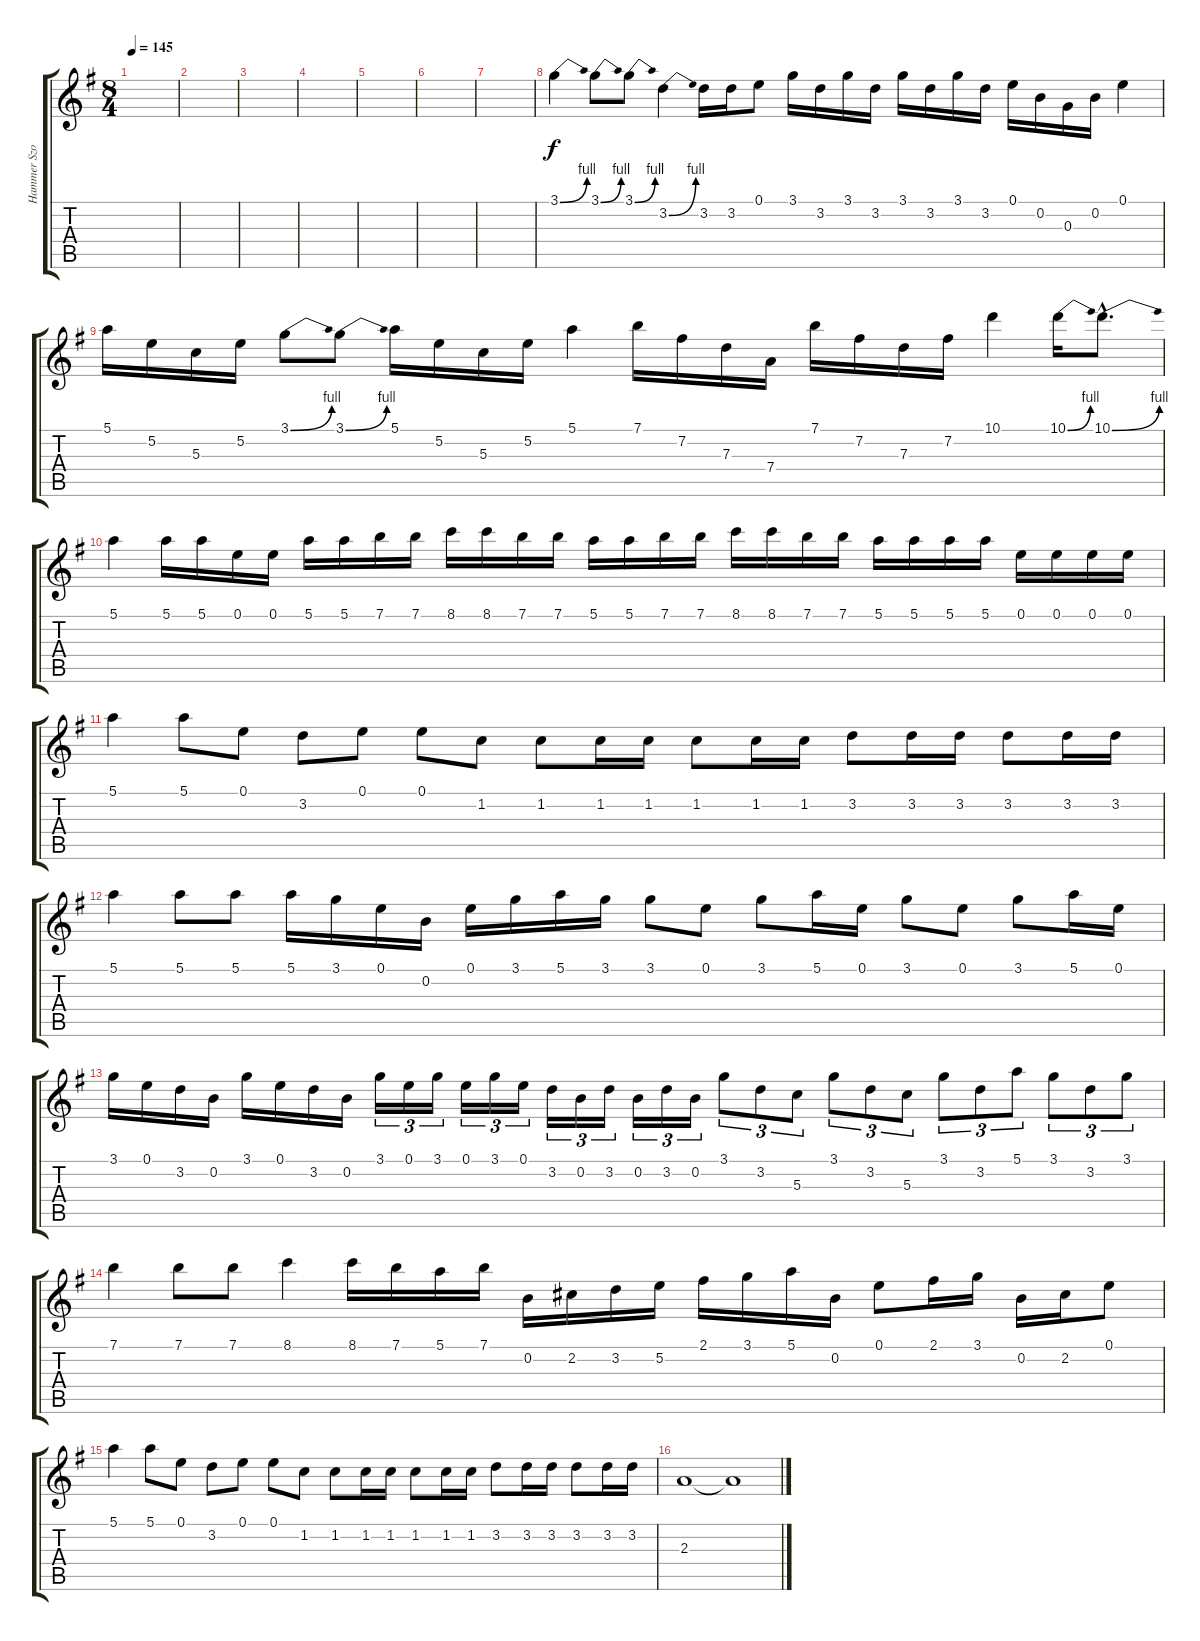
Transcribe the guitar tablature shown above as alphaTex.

\track ("Hammer Szolo" "Hammer Szo") {instrument overdrivenguitar}
\staff {score tabs}
\tuning (E4 B3 G3 D3 A2 E2) {hide}
\ts (8 4)
\tempo 145
\clef g2
\ks eminor
|
|
|
|
|
|
|
3.1{be (bend 0 0 60 4)}.4 3.1{be (bend 0 0 60 4)}.8 3.1{be (bend 0 0 60 4)}.8 3.2{be (bend 0 0 60 4)}.4 3.2.16 3.2.16 0.1.8 3.1.16 3.2.16 3.1.16 3.2.16 3.1.16 3.2.16 3.1.16 3.2.16 0.1.16 0.2.16 0.3.16 0.2.16 0.1.4 |
5.1.16 5.2.16 5.3.16 5.2.16 3.1{be (bend 0 0 60 4)}.8 3.1{be (bend 0 0 60 4)}.8 5.1.16 5.2.16 5.3.16 5.2.16 5.1.4 7.1.16 7.2.16 7.3.16 7.4.16 7.1.16 7.2.16 7.3.16 7.2.16 10.1.4 10.1{be (bend 0 0 60 4)}.16 10.1{be (bend 0 0 60 4) hac}.8{d} |
5.1.4 5.1.16 5.1.16 0.1.16 0.1.16 5.1.16 5.1.16 7.1.16 7.1.16 8.1.16 8.1.16 7.1.16 7.1.16 5.1.16 5.1.16 7.1.16 7.1.16 8.1.16 8.1.16 7.1.16 7.1.16 5.1.16 5.1.16 5.1.16 5.1.16 0.1.16 0.1.16 0.1.16 0.1.16 |
5.1.4 5.1.8 0.1.8 3.2.8 0.1.8 0.1.8 1.2.8 1.2.8 1.2.16 1.2.16 1.2.8 1.2.16 1.2.16 3.2.8 3.2.16 3.2.16 3.2.8 3.2.16 3.2.16 |
5.1.4 5.1.8 5.1.8 5.1.16 3.1.16 0.1.16 0.2.16 0.1.16 3.1.16 5.1.16 3.1.16 3.1.8 0.1.8 3.1.8 5.1.16 0.1.16 3.1.8 0.1.8 3.1.8 5.1.16 0.1.16 |
3.1.16 0.1.16 3.2.16 0.2.16 3.1.16 0.1.16 3.2.16 0.2.16 3.1.16{tu (3 2)} 0.1.16{tu (3 2)} 3.1.16{tu (3 2)} 0.1.16{tu (3 2)} 3.1.16{tu (3 2)} 0.1.16{tu (3 2)} 3.2.16{tu (3 2)} 0.2.16{tu (3 2)} 3.2.16{tu (3 2)} 0.2.16{tu (3 2)} 3.2.16{tu (3 2)} 0.2.16{tu (3 2)} 3.1.8{tu (3 2)} 3.2.8{tu (3 2)} 5.3.8{tu (3 2)} 3.1.8{tu (3 2)} 3.2.8{tu (3 2)} 5.3.8{tu (3 2)} 3.1.8{tu (3 2)} 3.2.8{tu (3 2)} 5.1.8{tu (3 2)} 3.1.8{tu (3 2)} 3.2.8{tu (3 2)} 3.1.8{tu (3 2)} |
7.1.4 7.1.8 7.1.8 8.1.4 8.1.16 7.1.16 5.1.16 7.1.16 0.2.16 2.2.16 3.2.16 5.2.16 2.1.16 3.1.16 5.1.16 0.2.16 0.1.8 2.1.16 3.1.16 0.2.16 2.2.16 0.1.8 |
5.1.4 5.1.8 0.1.8 3.2.8 0.1.8 0.1.8 1.2.8 1.2.8 1.2.16 1.2.16 1.2.8 1.2.16 1.2.16 3.2.8 3.2.16 3.2.16 3.2.8 3.2.16 3.2.16 |
2.3.1 2.3{t}.1
